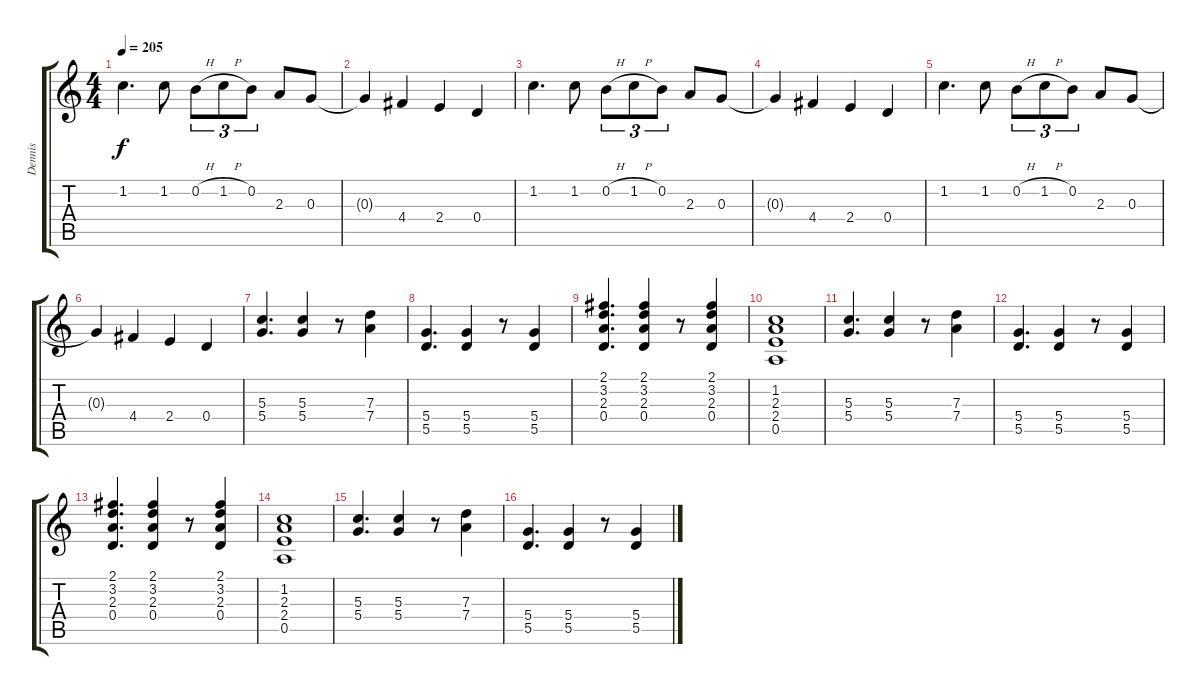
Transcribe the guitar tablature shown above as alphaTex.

\track ("Dennis" "Dennis") {instrument distortionguitar}
\staff {score tabs}
\tuning (E4 B3 G3 D3 A2 E2) {hide}
\ts (4 4)
\tempo 205
\clef g2
\ks c
1.2.4{d dy f} 1.2.8 0.2{h}.8{tu (3 2)} 1.2{h}.8{tu (3 2)} 0.2.8{tu (3 2)} 2.3.8 0.3.8 |
0.3{t}.4 4.4.4 2.4.4 0.4.4 |
1.2.4{d} 1.2.8 0.2{h}.8{tu (3 2)} 1.2{h}.8{tu (3 2)} 0.2.8{tu (3 2)} 2.3.8 0.3.8 |
0.3{t}.4 4.4.4 2.4.4 0.4.4 |
1.2.4{d} 1.2.8 0.2{h}.8{tu (3 2)} 1.2{h}.8{tu (3 2)} 0.2.8{tu (3 2)} 2.3.8 0.3.8 |
0.3{t}.4 4.4.4 2.4.4 0.4.4 |
(5.3 5.4).4{d} (5.3 5.4).4 r.8 (7.3 7.4).4 |
(5.4 5.5).4{d} (5.4 5.5).4 r.8 (5.4 5.5).4 |
(2.1 3.2 2.3 0.4).4{d} (2.1 3.2 2.3 0.4).4 r.8 (2.1 3.2 2.3 0.4).4 |
(1.2 2.3 2.4 0.5).1 |
(5.3 5.4).4{d} (5.3 5.4).4 r.8 (7.3 7.4).4 |
(5.4 5.5).4{d} (5.4 5.5).4 r.8 (5.4 5.5).4 |
(2.1 3.2 2.3 0.4).4{d} (2.1 3.2 2.3 0.4).4 r.8 (2.1 3.2 2.3 0.4).4 |
(1.2 2.3 2.4 0.5).1 |
(5.3 5.4).4{d} (5.3 5.4).4 r.8 (7.3 7.4).4 |
(5.4 5.5).4{d} (5.4 5.5).4 r.8 (5.4 5.5).4
